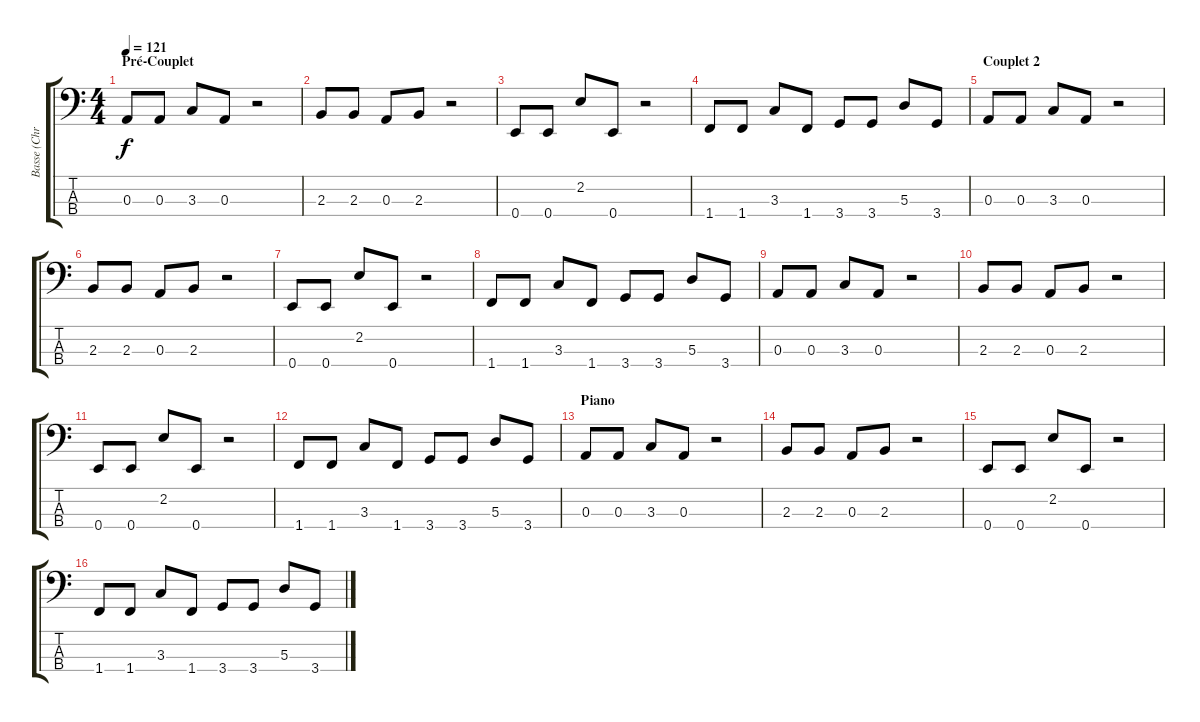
\track ("Basse (Christopher Wolstenholme)" "Basse (Chr") {instrument electricbassfinger}
\staff {score tabs}
\tuning (G2 D2 A1 E1) {hide}
\ts (4 4)
\section ("" "Pré-Couplet")
\tempo 121
\clef f4
\ks c
0.3.8{dy f} 0.3.8 3.3.8 0.3.8 r.2 |
2.3.8 2.3.8 0.3.8 2.3.8 r.2 |
0.4.8 0.4.8 2.2.8 0.4.8 r.2 |
1.4.8 1.4.8 3.3.8 1.4.8 3.4.8 3.4.8 5.3.8 3.4.8 |
\section ("" "Couplet 2")
0.3.8 0.3.8 3.3.8 0.3.8 r.2 |
2.3.8 2.3.8 0.3.8 2.3.8 r.2 |
0.4.8 0.4.8 2.2.8 0.4.8 r.2 |
1.4.8 1.4.8 3.3.8 1.4.8 3.4.8 3.4.8 5.3.8 3.4.8 |
0.3.8 0.3.8 3.3.8 0.3.8 r.2 |
2.3.8 2.3.8 0.3.8 2.3.8 r.2 |
0.4.8 0.4.8 2.2.8 0.4.8 r.2 |
1.4.8 1.4.8 3.3.8 1.4.8 3.4.8 3.4.8 5.3.8 3.4.8 |
\section ("" "Piano")
0.3.8 0.3.8 3.3.8 0.3.8 r.2 |
2.3.8 2.3.8 0.3.8 2.3.8 r.2 |
0.4.8 0.4.8 2.2.8 0.4.8 r.2 |
1.4.8 1.4.8 3.3.8 1.4.8 3.4.8 3.4.8 5.3.8 3.4.8
